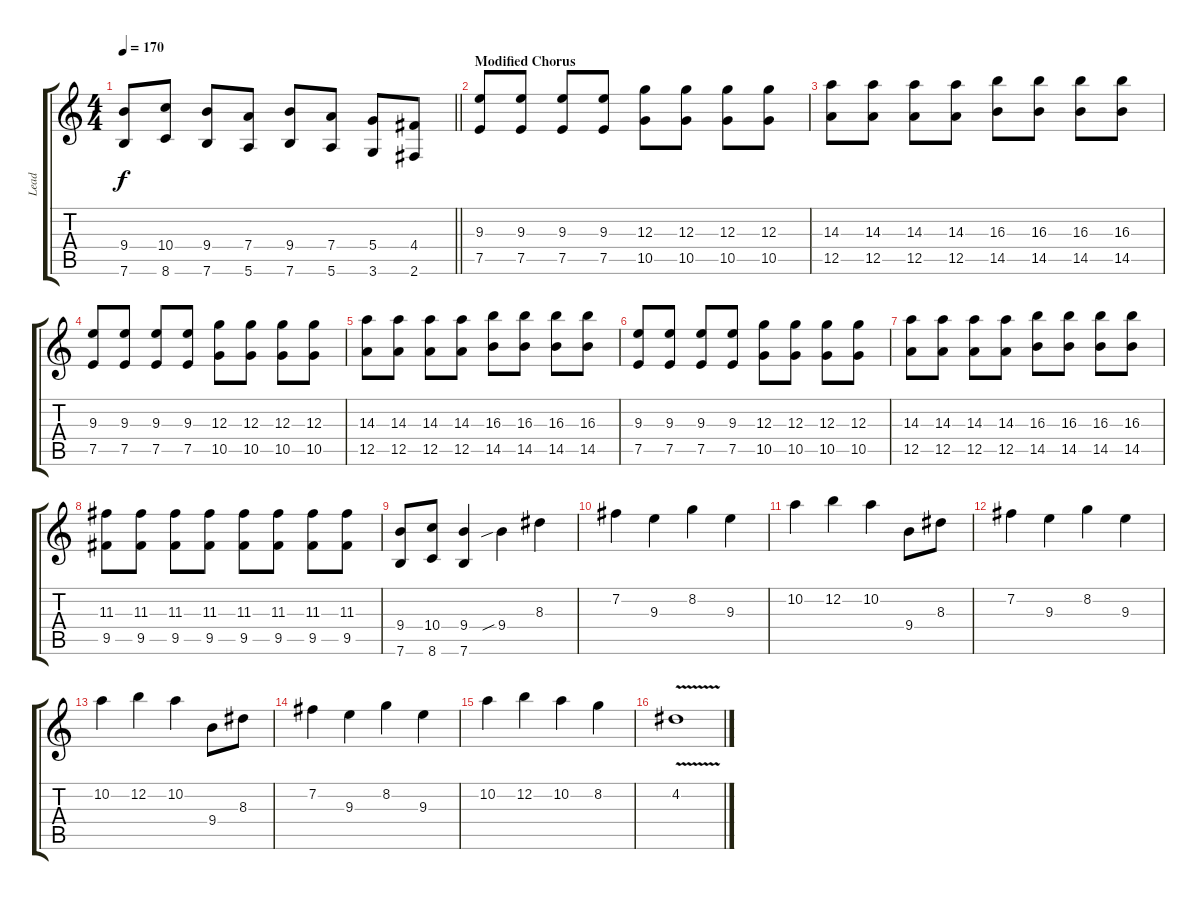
\track ("Lead" "Lead") {instrument overdrivenguitar}
\staff {score tabs}
\tuning (E4 B3 G3 D3 A2 E2) {hide}
\ts (4 4)
\tempo 170
\clef g2
\barLineRight lightlight
\ks c
(9.4 7.6).8{dy f} (10.4 8.6).8 (9.4 7.6).8 (7.4 5.6).8 (9.4 7.6).8 (7.4 5.6).8 (5.4 3.6).8 (4.4 2.6).8 |
\section ("" "Modified Chorus")
(9.3 7.5).8 (9.3 7.5).8 (9.3 7.5).8 (9.3 7.5).8 (12.3 10.5).8 (12.3 10.5).8 (12.3 10.5).8 (12.3 10.5).8 |
(14.3 12.5).8 (14.3 12.5).8 (14.3 12.5).8 (14.3 12.5).8 (16.3 14.5).8 (16.3 14.5).8 (16.3 14.5).8 (16.3 14.5).8 |
(9.3 7.5).8 (9.3 7.5).8 (9.3 7.5).8 (9.3 7.5).8 (12.3 10.5).8 (12.3 10.5).8 (12.3 10.5).8 (12.3 10.5).8 |
(14.3 12.5).8 (14.3 12.5).8 (14.3 12.5).8 (14.3 12.5).8 (16.3 14.5).8 (16.3 14.5).8 (16.3 14.5).8 (16.3 14.5).8 |
(9.3 7.5).8 (9.3 7.5).8 (9.3 7.5).8 (9.3 7.5).8 (12.3 10.5).8 (12.3 10.5).8 (12.3 10.5).8 (12.3 10.5).8 |
(14.3 12.5).8 (14.3 12.5).8 (14.3 12.5).8 (14.3 12.5).8 (16.3 14.5).8 (16.3 14.5).8 (16.3 14.5).8 (16.3 14.5).8 |
(11.3 9.5).8 (11.3 9.5).8 (11.3 9.5).8 (11.3 9.5).8 (11.3 9.5).8 (11.3 9.5).8 (11.3 9.5).8 (11.3 9.5).8 |
(9.4 7.6).8 (10.4 8.6).8 (9.4 7.6).4 9.4{sib}.4 8.3.4 |
7.2.4 9.3.4 8.2.4 9.3.4 |
10.2.4 12.2.4 10.2.4 9.4.8 8.3.8 |
7.2.4 9.3.4 8.2.4 9.3.4 |
10.2.4 12.2.4 10.2.4 9.4.8 8.3.8 |
7.2.4 9.3.4 8.2.4 9.3.4 |
10.2.4 12.2.4 10.2.4 8.2.4 |
4.2{v}.1
